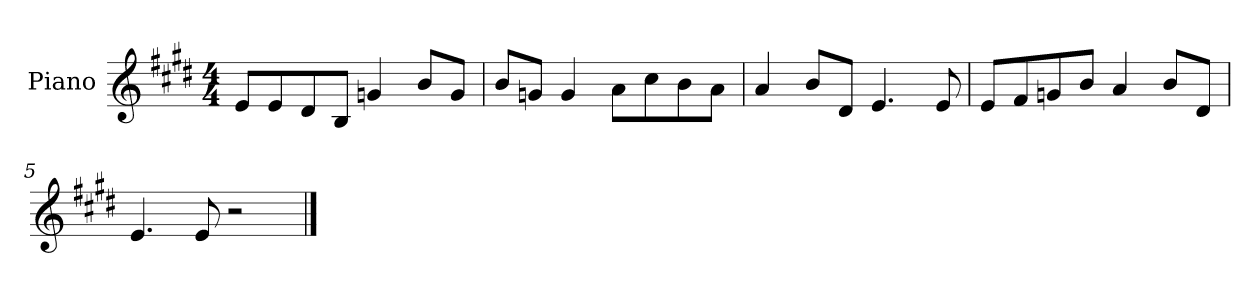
**kern
*part1
*staff1
*I"Piano
*I'P-no
*clefG2
*k[f#c#g#d#]
*M4/4
*MM90
=1
8e/L
8e/
8d#/
8B/J
4gn/
8b/L
8g/J
=2
8b/L
8gn/J
4g/
8a\L
8cc#\
8b\
8a\J
=3
4a/
8b/L
8d#/J
4.e/
8e/
=4
8e/L
8f#/
8gn/
8b/J
4a/
8b/L
8d#/J
=5
4.e/
8e/
2r
==
*-
